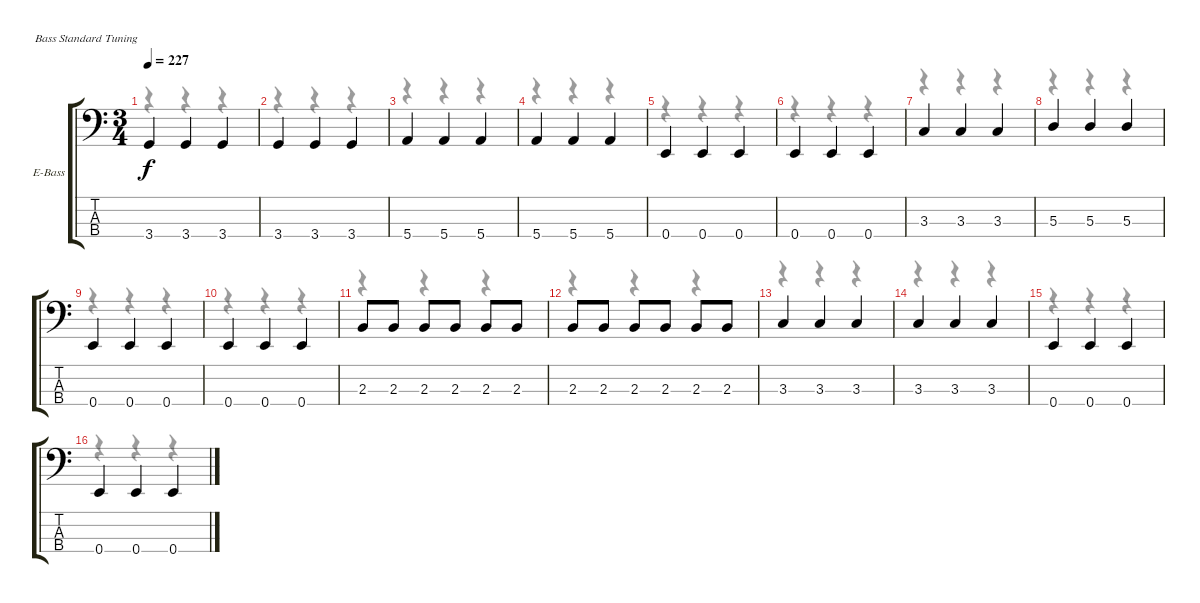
\bracketExtendMode groupsimilarinstruments
\firstSystemTrackNameOrientation horizontal
\otherSystemsTrackNameOrientation horizontal
\track ("Track 4" "E-Bass") {instrument electricbassfinger}
\staff {score tabs}
\tuning (G2 D2 A1 E1)
\voice
\ts (3 4)
\tempo 227
\clef f4
\ks c
3.4.4{dy f} 3.4.4 3.4.4 |
3.4.4 3.4.4 3.4.4 |
5.4.4 5.4.4 5.4.4 |
5.4.4 5.4.4 5.4.4 |
0.4.4 0.4.4 0.4.4 |
0.4.4 0.4.4 0.4.4 |
3.3.4 3.3.4 3.3.4 |
5.3.4 5.3.4 5.3.4 |
0.4.4 0.4.4 0.4.4 |
0.4.4 0.4.4 0.4.4 |
2.3.8 2.3.8 2.3.8 2.3.8 2.3.8 2.3.8 |
2.3.8 2.3.8 2.3.8 2.3.8 2.3.8 2.3.8 |
3.3.4 3.3.4 3.3.4 |
3.3.4 3.3.4 3.3.4 |
0.4.4 0.4.4 0.4.4 |
0.4.4 0.4.4 0.4.4
\voice
\clef f4
\ottava regular
\simile none
\ks c
r.4{dy mf} r.4 r.4 |
r.4 r.4 r.4 |
r.4 r.4 r.4 |
r.4 r.4 r.4 |
r.4 r.4 r.4 |
r.4 r.4 r.4 |
r.4 r.4 r.4 |
r.4 r.4 r.4 |
r.4 r.4 r.4 |
r.4 r.4 r.4 |
r.4 r.4 r.4 |
r.4 r.4 r.4 |
r.4 r.4 r.4 |
r.4 r.4 r.4 |
r.4 r.4 r.4 |
r.4 r.4 r.4
